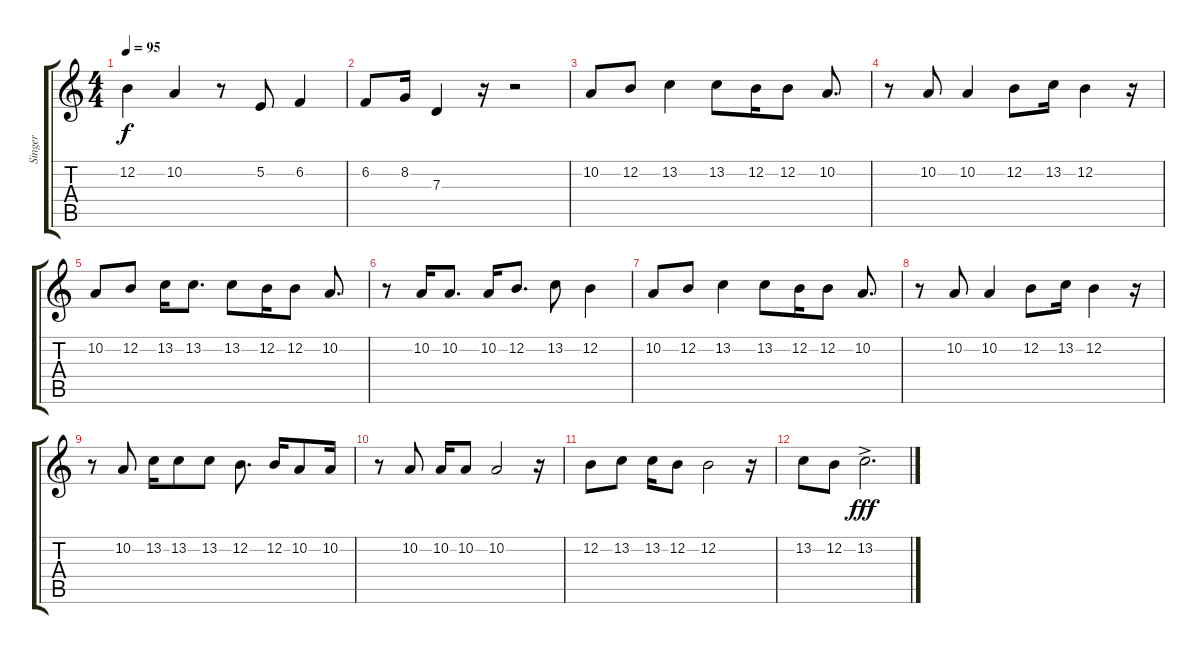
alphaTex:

\track ("Singer" "Singer") {instrument trumpet}
\staff {score tabs}
\tuning (E4 B3 G3 D3 A2 E2) {hide}
\ts (4 4)
\tempo 95
\clef g2
\ks c
12.2.4{dy f} 10.2.4 r.8 5.2.8 6.2.4 |
6.2.8 8.2.16 7.3.4 r.16 r.2 |
10.2.8 12.2.8 13.2.4 13.2.8 12.2.16 12.2.8 10.2.8{d} |
r.8 10.2.8 10.2.4 12.2.8 13.2.16 12.2.4 r.16 |
10.2.8 12.2.8 13.2.16 13.2.8{d} 13.2.8 12.2.16 12.2.8 10.2.8{d} |
r.8 10.2.16 10.2.8{d} 10.2.16 12.2.8{d} 13.2.8 12.2.4 |
10.2.8 12.2.8 13.2.4 13.2.8 12.2.16 12.2.8 10.2.8{d} |
r.8 10.2.8 10.2.4 12.2.8 13.2.16 12.2.4 r.16 |
r.8 10.2.8 13.2.16 13.2.8 13.2.8 12.2.8{d} 12.2.16 10.2.8 10.2.16 |
r.8 10.2.8 10.2.16 10.2.8 10.2.2 r.16 |
12.2.8 13.2.8 13.2.16 12.2.8 12.2.2 r.16 |
13.2.8 12.2.8 13.2{ac}.2{d dy fff}
